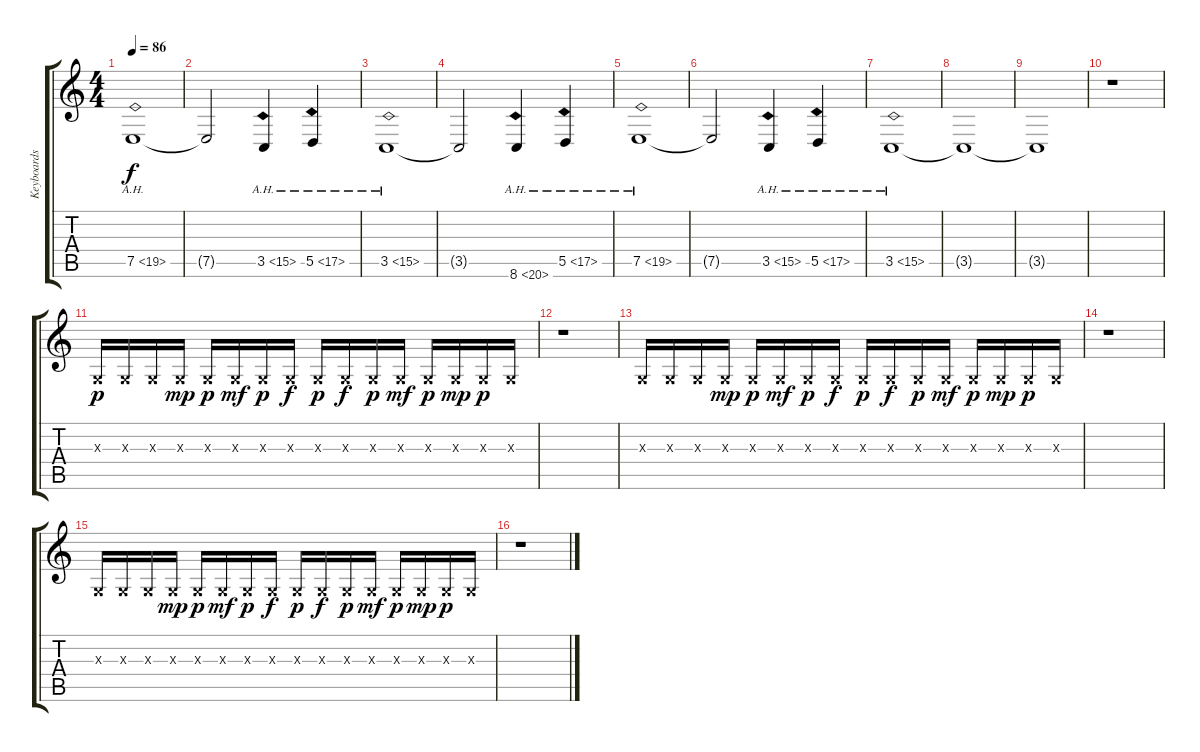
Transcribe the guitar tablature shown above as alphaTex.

\track ("Keyboards" "Keyboards") {instrument lead1square}
\staff {score tabs}
\tuning (E4 B3 G3 D3 A2 E2) {hide}
\ts (4 4)
\tempo 86
\clef g2
\ks c
7.5{ah 12}.1{dy f} |
7.5{t}.2 3.5{ah 12}.4 5.5{ah 12}.4 |
3.5{ah 12}.1 |
3.5{t}.2 8.6{ah 12}.4 5.5{ah 12}.4 |
7.5{ah 12}.1 |
7.5{t}.2 3.5{ah 12}.4 5.5{ah 12}.4 |
3.5{ah 12}.1 |
3.5{t}.1{volume 0} |
3.5{t}.1 |
r.1 |
0.3{x}.16{dy p} 0.3{x}.16 0.3{x}.16 0.3{x}.16{dy mp} 0.3{x}.16{dy p} 0.3{x}.16{dy mf} 0.3{x}.16{dy p} 0.3{x}.16{dy f} 0.3{x}.16{dy p} 0.3{x}.16{dy f} 0.3{x}.16{dy p} 0.3{x}.16{dy mf} 0.3{x}.16{dy p} 0.3{x}.16{dy mp} 0.3{x}.16{dy p} 0.3{x}.16 |
r.1 |
0.3{x}.16 0.3{x}.16 0.3{x}.16 0.3{x}.16{dy mp} 0.3{x}.16{dy p} 0.3{x}.16{dy mf} 0.3{x}.16{dy p} 0.3{x}.16{dy f} 0.3{x}.16{dy p} 0.3{x}.16{dy f} 0.3{x}.16{dy p} 0.3{x}.16{dy mf} 0.3{x}.16{dy p} 0.3{x}.16{dy mp} 0.3{x}.16{dy p} 0.3{x}.16 |
r.1 |
0.3{x}.16 0.3{x}.16 0.3{x}.16 0.3{x}.16{dy mp} 0.3{x}.16{dy p} 0.3{x}.16{dy mf} 0.3{x}.16{dy p} 0.3{x}.16{dy f} 0.3{x}.16{dy p} 0.3{x}.16{dy f} 0.3{x}.16{dy p} 0.3{x}.16{dy mf} 0.3{x}.16{dy p} 0.3{x}.16{dy mp} 0.3{x}.16{dy p} 0.3{x}.16 |
r.1
